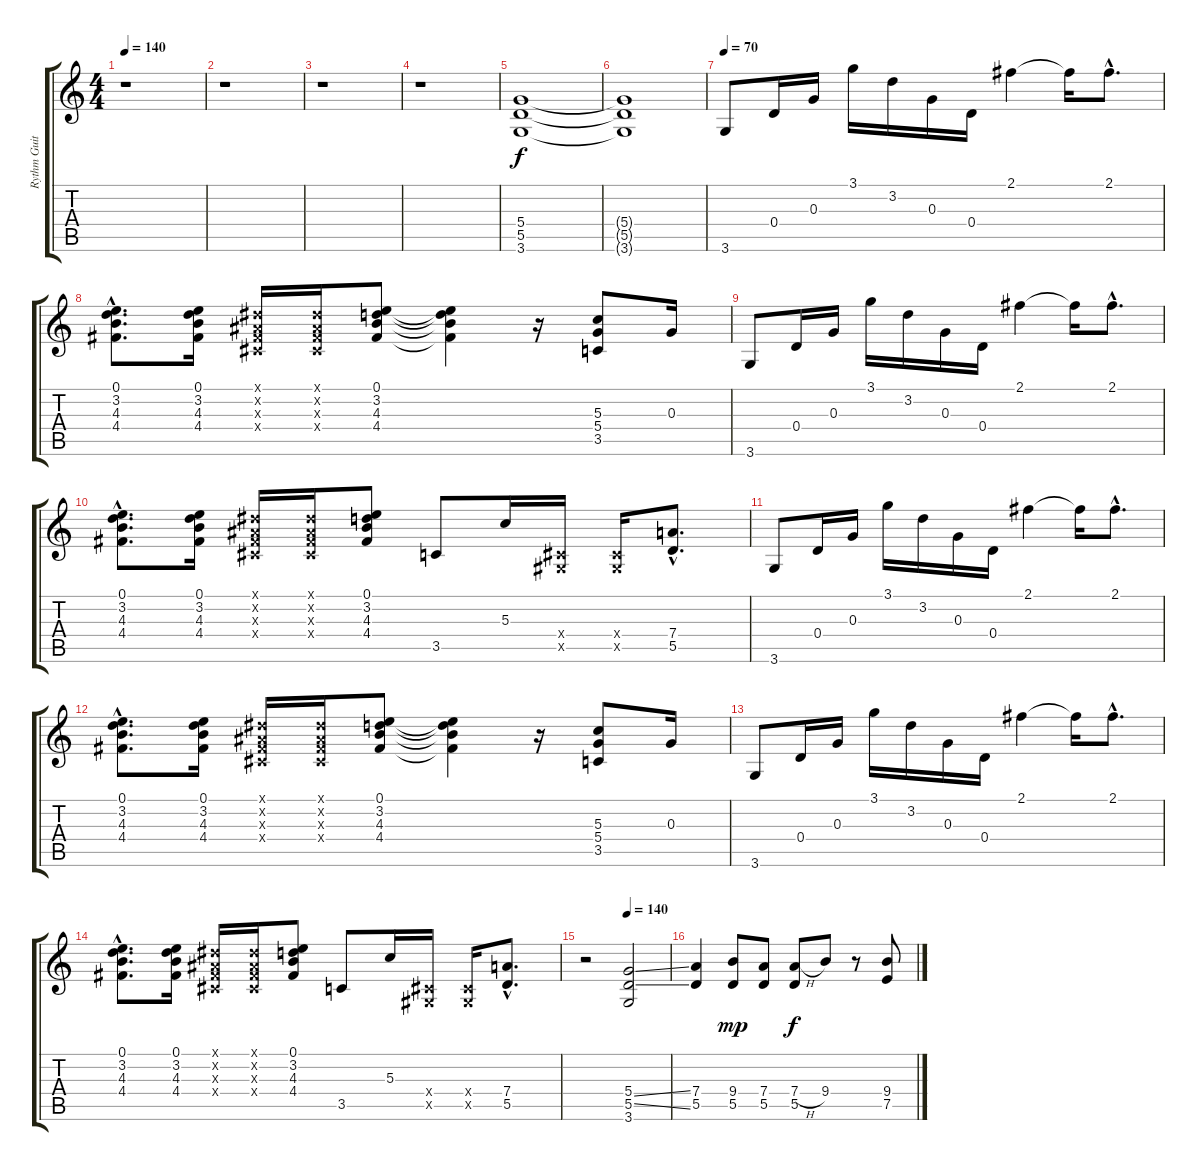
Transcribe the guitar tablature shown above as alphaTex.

\track ("Rythm Guitar" "Rythm Guit") {instrument electricguitarclean}
\staff {score tabs}
\tuning (E4 B3 G3 D3 A2 E2) {hide}
\ts (4 4)
\tempo 140
\clef g2
\ks c
r.1{dy f} |
r.1 |
r.1 |
r.1 |
(5.4 5.5 3.6).1 |
(5.4{t} 5.5{t} 3.6{t}).1 |
\tempo 70
3.6.8{instrument electricguitarclean} 0.4.16 0.3.16 3.1.16 3.2.16 0.3.16 0.4.16 2.1.4 2.1{t}.16 2.1{hac}.8{d} |
(0.1{hac} 3.2{hac} 4.3{hac} 4.4{hac}).8{d} (0.1 3.2 4.3 4.4).16 (-1.1{x} -1.2{x} -1.3{x} -1.4{x}).16 (-1.1{x} -1.2{x} -1.3{x} -1.4{x}).16 (0.1 3.2 4.3 4.4).8 (0.1{t} 3.2{t} 4.3{t} 4.4{t}).4 r.16 (5.3 5.4 3.5).8 0.3.16 |
3.6.8 0.4.16 0.3.16 3.1.16 3.2.16 0.3.16 0.4.16 2.1.4 2.1{t}.16 2.1{hac}.8{d} |
(0.1{hac} 3.2{hac} 4.3{hac} 4.4{hac}).8{d} (0.1 3.2 4.3 4.4).16 (-1.1{x} -1.2{x} -1.3{x} -1.4{x}).16 (-1.1{x} -1.2{x} -1.3{x} -1.4{x}).16 (0.1 3.2 4.3 4.4).8 3.5.8 5.3.16 (-1.4{x} -1.5{x}).16 (-1.4{x} -1.5{x}).16 (7.4{hac} 5.5{hac}).8{d} |
3.6.8 0.4.16 0.3.16 3.1.16 3.2.16 0.3.16 0.4.16 2.1.4 2.1{t}.16 2.1{hac}.8{d} |
(0.1{hac} 3.2{hac} 4.3{hac} 4.4{hac}).8{d} (0.1 3.2 4.3 4.4).16 (-1.1{x} -1.2{x} -1.3{x} -1.4{x}).16 (-1.1{x} -1.2{x} -1.3{x} -1.4{x}).16 (0.1 3.2 4.3 4.4).8 (0.1{t} 3.2{t} 4.3{t} 4.4{t}).4 r.16 (5.3 5.4 3.5).8 0.3.16 |
3.6.8 0.4.16 0.3.16 3.1.16 3.2.16 0.3.16 0.4.16 2.1.4 2.1{t}.16 2.1{hac}.8{d} |
(0.1{hac} 3.2{hac} 4.3{hac} 4.4{hac}).8{d} (0.1 3.2 4.3 4.4).16 (-1.1{x} -1.2{x} -1.3{x} -1.4{x}).16 (-1.1{x} -1.2{x} -1.3{x} -1.4{x}).16 (0.1 3.2 4.3 4.4).8 3.5.8 5.3.16 (-1.4{x} -1.5{x}).16 (-1.4{x} -1.5{x}).16 (7.4{hac} 5.5{hac}).8{d} |
\tempo (140 0.5)
r.2 (5.4{ss} 5.5{ss} 3.6).2{instrument overdrivenguitar} |
(7.4 5.5).4 (9.4 5.5).8{dy mp} (7.4 5.5).8 (7.4{h} 5.5).8{dy f} 9.4.8 r.8 (9.4 7.5).8
